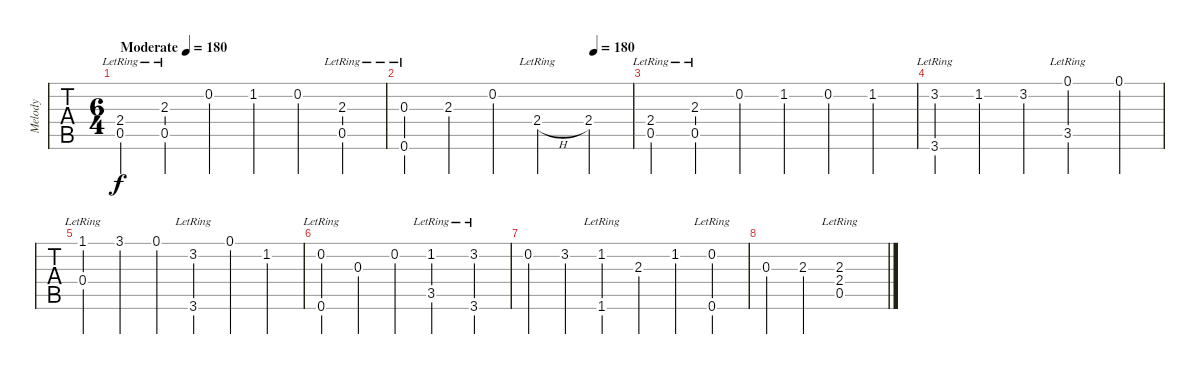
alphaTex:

\track ("Melody" "Melody") {instrument acousticguitarnylon}
\staff {tabs}
\tuning (E4 B3 G3 D3 A2 E2) {hide}
\ts (6 4)
\tempo (180 "Moderate")
\clef g2
\ks c
(2.4 0.5{lr}).4{dy f instrument acousticguitarnylon} (2.3 0.5{lr}).4 0.2.4 1.2.4 0.2.4 (2.3 0.5{lr}).4 |
\tempo (180 0.8333333333333334)
(0.3 0.6{lr}).4 2.3.4 0.2.4 2.4{h lr}.2 2.4.4{volume 13 balance 8} |
(2.4 0.5{lr}).4 (2.3 0.5{lr}).4 0.2.4 1.2.4 0.2.4 1.2.4 |
(3.2 3.6{lr}).4 1.2.4 3.2.4 (0.1 3.5{lr}).2 0.1.4 |
(1.1 0.4{lr}).4 3.1.4 0.1.4 (3.2 3.6{lr}).4 0.1.4 1.2.4 |
(0.2 0.6{lr}).4 0.3.4 0.2.4 (1.2 3.5{lr}).2 (3.2 3.6{lr}).4 |
0.2.4 3.2.4 (1.2 1.6{lr}).4 2.3.4 1.2.4 (0.2 0.6{lr}).4 |
0.3.4 2.3.4 (2.3{lr} 2.4{lr} 0.5{lr}).1{volume 13}
